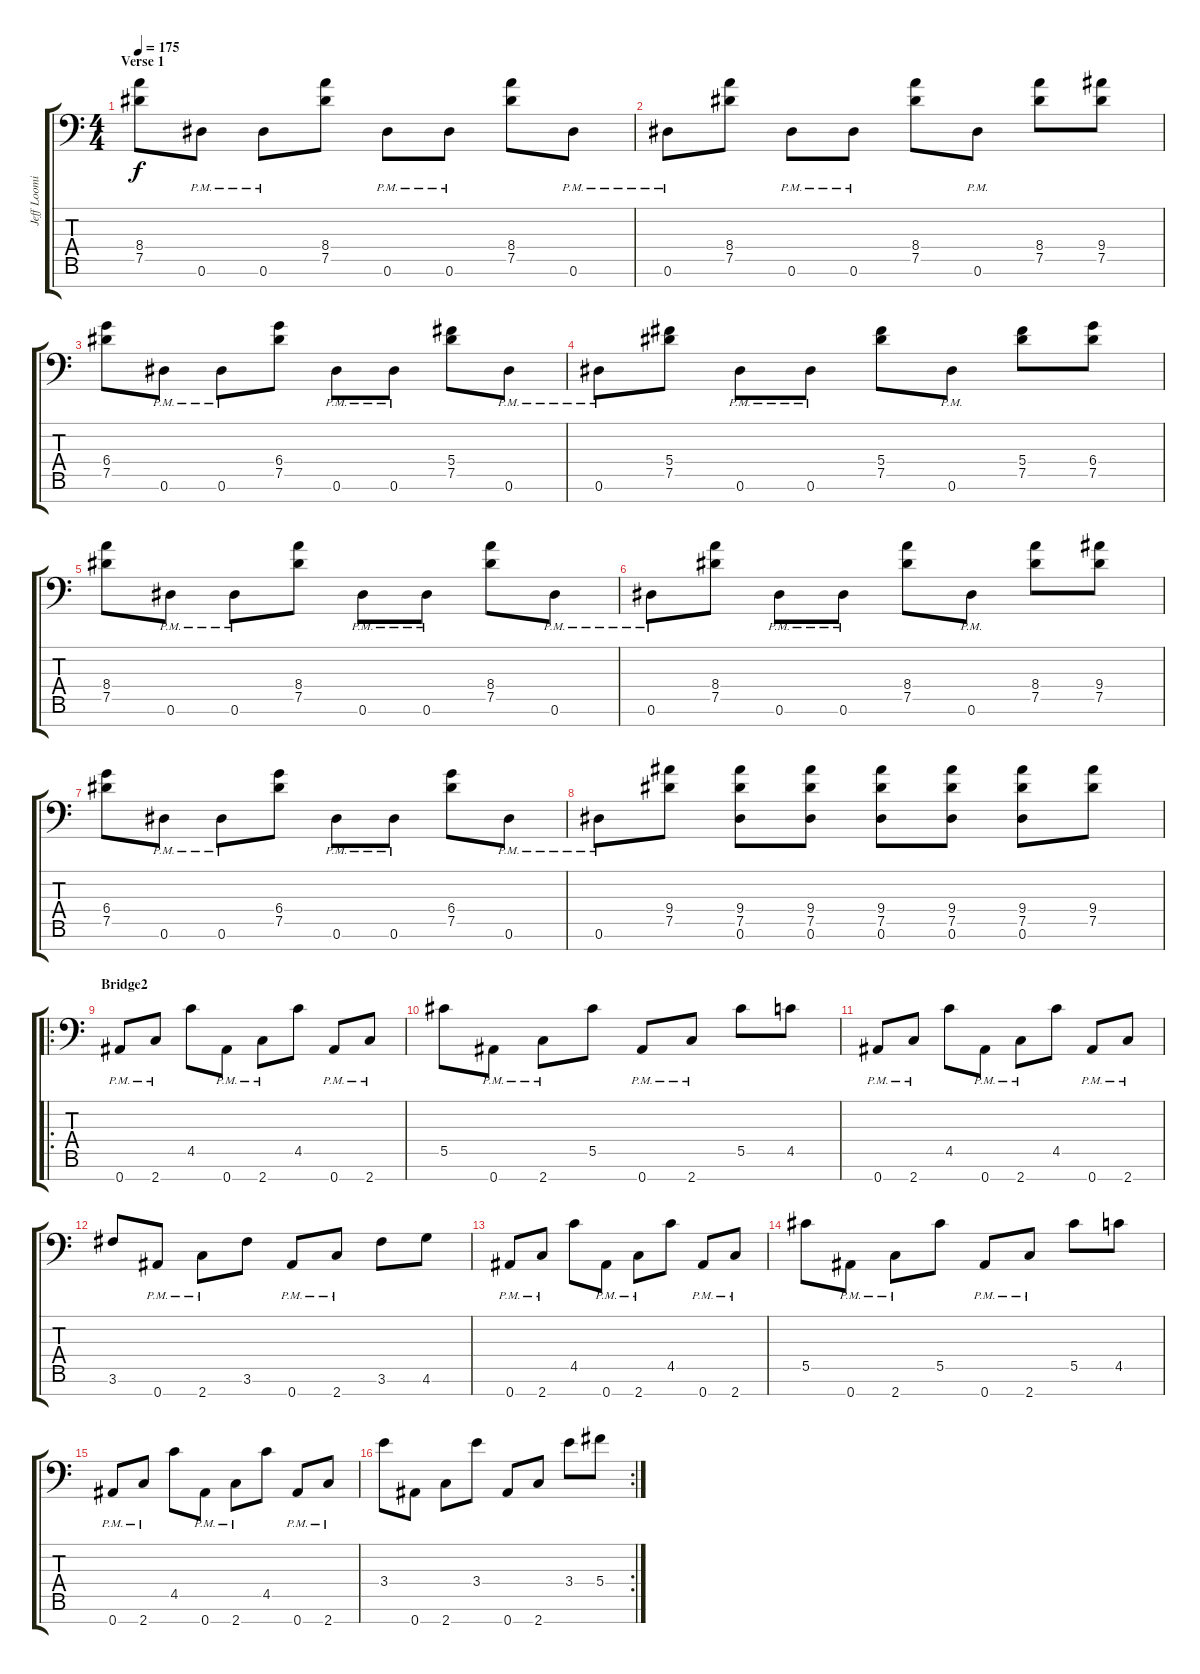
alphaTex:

\track ("Jeff Loomis" "Jeff Loomi") {instrument distortionguitar}
\staff {score tabs}
\tuning (Eb4 Bb3 Gb3 Db3 Ab2 Eb2 Bb1) {hide}
\ts (4 4)
\section ("" "Verse 1")
\tempo 175
\clef f4
\ks c
(8.4 7.5).8{dy f} 0.6{pm}.8 0.6{pm}.8 (8.4 7.5).8 0.6{pm}.8 0.6{pm}.8 (8.4 7.5).8 0.6{pm}.8 |
0.6{pm}.8 (8.4 7.5).8 0.6{pm}.8 0.6{pm}.8 (8.4 7.5).8 0.6{pm}.8 (8.4 7.5).8 (9.4 7.5).8 |
(6.4 7.5).8 0.6{pm}.8 0.6{pm}.8 (6.4 7.5).8 0.6{pm}.8 0.6{pm}.8 (5.4 7.5).8 0.6{pm}.8 |
0.6{pm}.8 (5.4 7.5).8 0.6{pm}.8 0.6{pm}.8 (5.4 7.5).8 0.6{pm}.8 (5.4 7.5).8 (6.4 7.5).8 |
(8.4 7.5).8 0.6{pm}.8 0.6{pm}.8 (8.4 7.5).8 0.6{pm}.8 0.6{pm}.8 (8.4 7.5).8 0.6{pm}.8 |
0.6{pm}.8 (8.4 7.5).8 0.6{pm}.8 0.6{pm}.8 (8.4 7.5).8 0.6{pm}.8 (8.4 7.5).8 (9.4 7.5).8 |
(6.4 7.5).8 0.6{pm}.8 0.6{pm}.8 (6.4 7.5).8 0.6{pm}.8 0.6{pm}.8 (6.4 7.5).8 0.6{pm}.8 |
0.6{pm}.8 (9.4 7.5).8 (9.4 7.5 0.6).8 (9.4 7.5 0.6).8 (9.4 7.5 0.6).8 (9.4 7.5 0.6).8 (9.4 7.5 0.6).8 (9.4 7.5).8 |
\ro
\section ("" "Bridge2")
0.7{pm}.8 2.7{pm}.8 4.5.8 0.7{pm}.8 2.7{pm}.8 4.5.8 0.7{pm}.8 2.7{pm}.8 |
5.5.8 0.7{pm}.8 2.7{pm}.8 5.5.8 0.7{pm}.8 2.7{pm}.8 5.5.8 4.5.8 |
0.7{pm}.8 2.7{pm}.8 4.5.8 0.7{pm}.8 2.7{pm}.8 4.5.8 0.7{pm}.8 2.7{pm}.8 |
3.6.8 0.7{pm}.8 2.7{pm}.8 3.6.8 0.7{pm}.8 2.7{pm}.8 3.6.8 4.6.8 |
0.7{pm}.8 2.7{pm}.8 4.5.8 0.7{pm}.8 2.7{pm}.8 4.5.8 0.7{pm}.8 2.7{pm}.8 |
5.5.8 0.7{pm}.8 2.7{pm}.8 5.5.8 0.7{pm}.8 2.7{pm}.8 5.5.8 4.5.8 |
0.7{pm}.8 2.7{pm}.8 4.5.8 0.7{pm}.8 2.7{pm}.8 4.5.8 0.7{pm}.8 2.7{pm}.8 |
\rc 2
3.4.8 0.7.8 2.7.8 3.4.8 0.7.8 2.7.8 3.4.8 5.4.8
